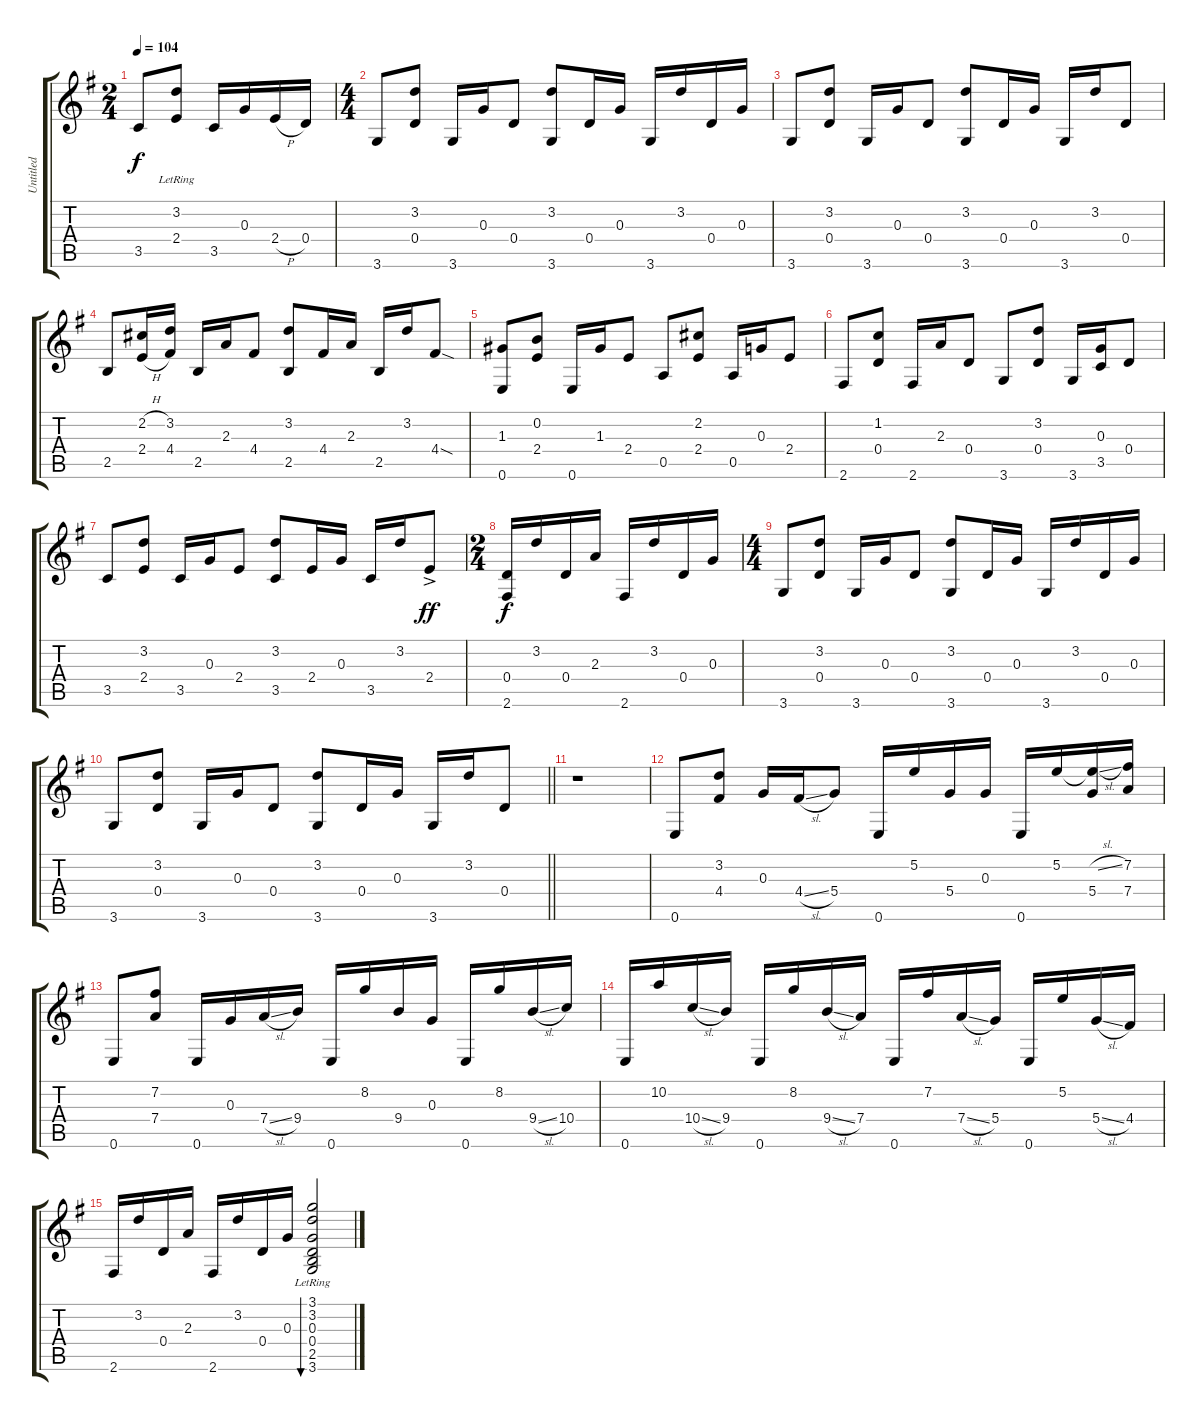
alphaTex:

\track ("Untitled" "Untitled") {instrument acousticguitarnylon}
\staff {score tabs}
\tuning (E4 B3 G3 D3 A2 E2) {hide}
\ts (2 4)
\tempo 104
\clef g2
\ks g
3.5.8{dy f} (3.2{lr} 2.4{lr}).8 3.5.16 0.3.16 2.4{h}.16 0.4.16 |
\ts (4 4)
3.6.8 (3.2 0.4).8 3.6.16 0.3.16 0.4.8 (3.2 3.6).8 0.4.16 0.3.16 3.6.16 3.2.16 0.4.16 0.3.16 |
3.6.8 (3.2 0.4).8 3.6.16 0.3.16 0.4.8 (3.2 3.6).8 0.4.16 0.3.16 3.6.16 3.2.16 0.4.8 |
2.5.8 (2.2{h} 2.4{h}).16 (3.2 4.4).16 2.5.16 2.3.16 4.4.8 (3.2 2.5).8 4.4.16 2.3.16 2.5.16 3.2.16 4.4{sod}.8 |
(1.3 0.6).8 (0.2 2.4).8 0.6.16 1.3.16 2.4.8 0.5.8 (2.2 2.4).8 0.5.16 0.3.16 2.4.8 |
2.6.8 (1.2 0.4).8 2.6.16 2.3.16 0.4.8 3.6.8 (3.2 0.4).8 3.6.16 (0.3 3.5).16 0.4.8 |
3.5.8 (3.2 2.4).8 3.5.16 0.3.16 2.4.8 (3.2 3.5).8 2.4.16 0.3.16 3.5.16 3.2.16 2.4{ac}.8{dy ff} |
\ts (2 4)
(0.4 2.6).16{dy f} 3.2.16 0.4.16 2.3.16 2.6.16 3.2.16 0.4.16 0.3.16 |
\ts (4 4)
3.6.8 (3.2 0.4).8 3.6.16 0.3.16 0.4.8 (3.2 3.6).8 0.4.16 0.3.16 3.6.16 3.2.16 0.4.16 0.3.16 |
\barLineRight lightlight
3.6.8 (3.2 0.4).8 3.6.16 0.3.16 0.4.8 (3.2 3.6).8 0.4.16 0.3.16 3.6.16 3.2.16 0.4.8 |
r.1 |
0.6.8 (3.2 4.4).8 0.3.16 4.4{sl}.16 5.4.8 0.6.16 5.2.16 5.4.16 0.3.16 0.6.16 5.2.16 (5.2{sl t} 5.4).16 (7.2 7.4).16 |
0.6.8 (7.2 7.4).8 0.6.16 0.3.16 7.4{sl}.16 9.4.16 0.6.16 8.2.16 9.4.16 0.3.16 0.6.16 8.2.16 9.4{sl}.16 10.4.16 |
0.6.16 10.2.16 10.4{sl}.16 9.4.16 0.6.16 8.2.16 9.4{sl}.16 7.4.16 0.6.16 7.2.16 7.4{sl}.16 5.4.16 0.6.16 5.2.16 5.4{sl}.16 4.4.16 |
2.6.16 3.2.16 0.4.16 2.3.16 2.6.16 3.2.16 0.4.16 0.3.16 (3.1{lr} 3.2{lr} 0.3{lr} 0.4{lr} 2.5{lr} 3.6{lr}).2{bu 30}
